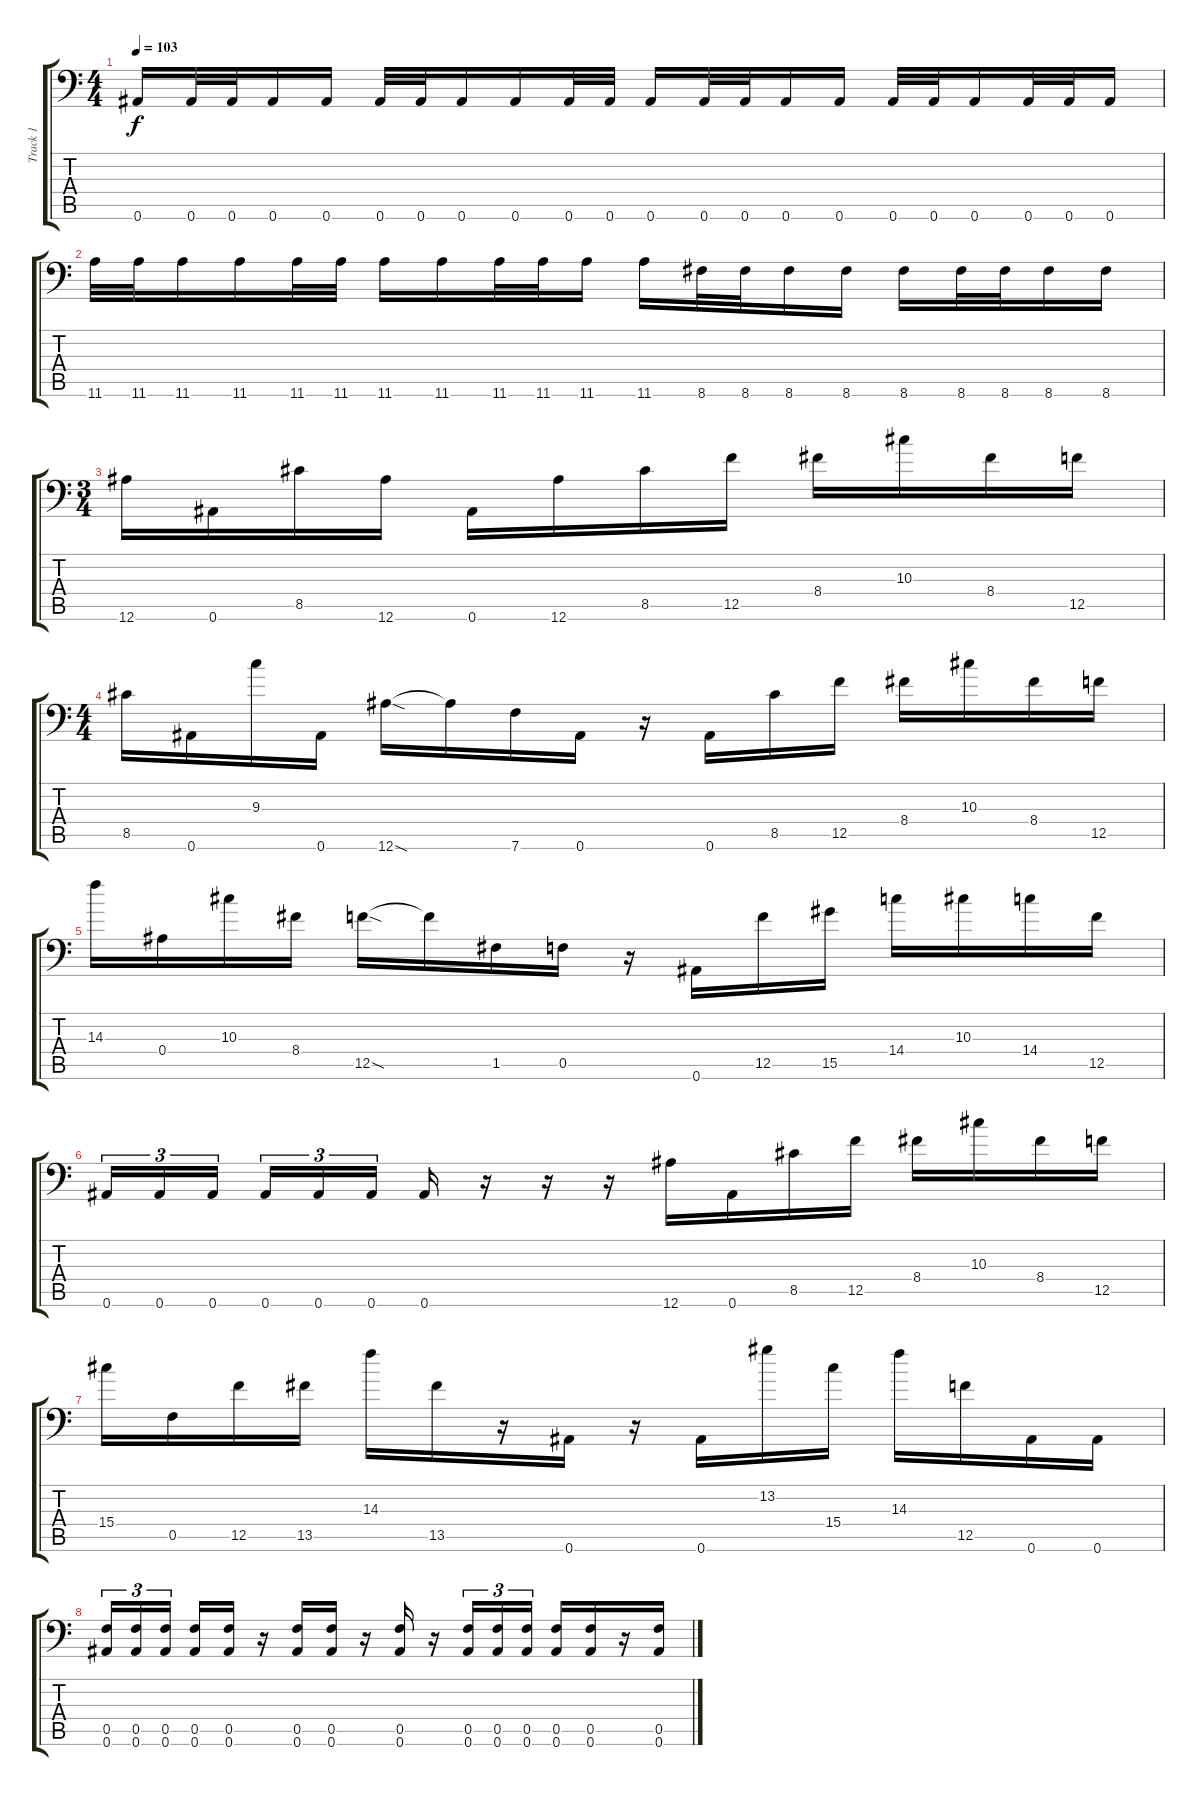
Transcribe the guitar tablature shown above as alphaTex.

\track ("Track 1" "Track 1") {instrument distortionguitar}
\staff {score tabs}
\tuning (C4 G3 Eb3 Bb2 F2 Bb1) {hide}
\ts (4 4)
\tempo 103
\clef f4
\ks c
0.6.16{dy f} 0.6.32 0.6.32 0.6.16 0.6.16 0.6.32 0.6.32 0.6.16 0.6.16 0.6.32 0.6.32 0.6.16 0.6.32 0.6.32 0.6.16 0.6.16 0.6.32 0.6.32 0.6.16 0.6.32 0.6.32 0.6.16 |
11.6.32 11.6.32 11.6.16 11.6.16 11.6.32 11.6.32 11.6.16 11.6.16 11.6.32 11.6.32 11.6.16 11.6.16 8.6.32 8.6.32 8.6.16 8.6.16 8.6.16 8.6.32 8.6.32 8.6.16 8.6.16 |
\ts (3 4)
12.6.16 0.6.16 8.5.16 12.6.16 0.6.16 12.6.16 8.5.16 12.5.16 8.4.16 10.3.16 8.4.16 12.5.16 |
\ts (4 4)
8.5.16 0.6.16 9.3.16 0.6.16 12.6{sod}.16 12.6{t}.16 7.6.16 0.6.16 r.16 0.6.16 8.5.16 12.5.16 8.4.16 10.3.16 8.4.16 12.5.16 |
14.3.16 0.4.16 10.3.16 8.4.16 12.5{sod}.16 12.5{t}.16 1.5.16 0.5.16 r.16 0.6.16 12.5.16 15.5.16 14.4.16 10.3.16 14.4.16 12.5.16 |
0.6.16{tu (3 2)} 0.6.16{tu (3 2)} 0.6.16{tu (3 2) beam splitsecondary} 0.6.16{tu (3 2)} 0.6.16{tu (3 2)} 0.6.16{tu (3 2)} 0.6.16 r.16 r.16 r.16 12.6.16 0.6.16 8.5.16 12.5.16 8.4.16 10.3.16 8.4.16 12.5.16 |
15.4.16 0.5.16 12.5.16 13.5.16 14.3.16 13.5.16 r.16 0.6.16 r.16 0.6.16 13.2.16 15.4.16 14.3.16 12.5.16 0.6.16 0.6.16 |
(0.5 0.6).16{tu (3 2)} (0.5 0.6).16{tu (3 2)} (0.5 0.6).16{tu (3 2) beam splitsecondary} (0.5 0.6).16 (0.5 0.6).16 r.16 (0.5 0.6).16 (0.5 0.6).16 r.16 (0.5 0.6).16 r.16 (0.5 0.6).16{tu (3 2)} (0.5 0.6).16{tu (3 2)} (0.5 0.6).16{tu (3 2)} (0.5 0.6).16 (0.5 0.6).16 r.16 (0.5 0.6).16
